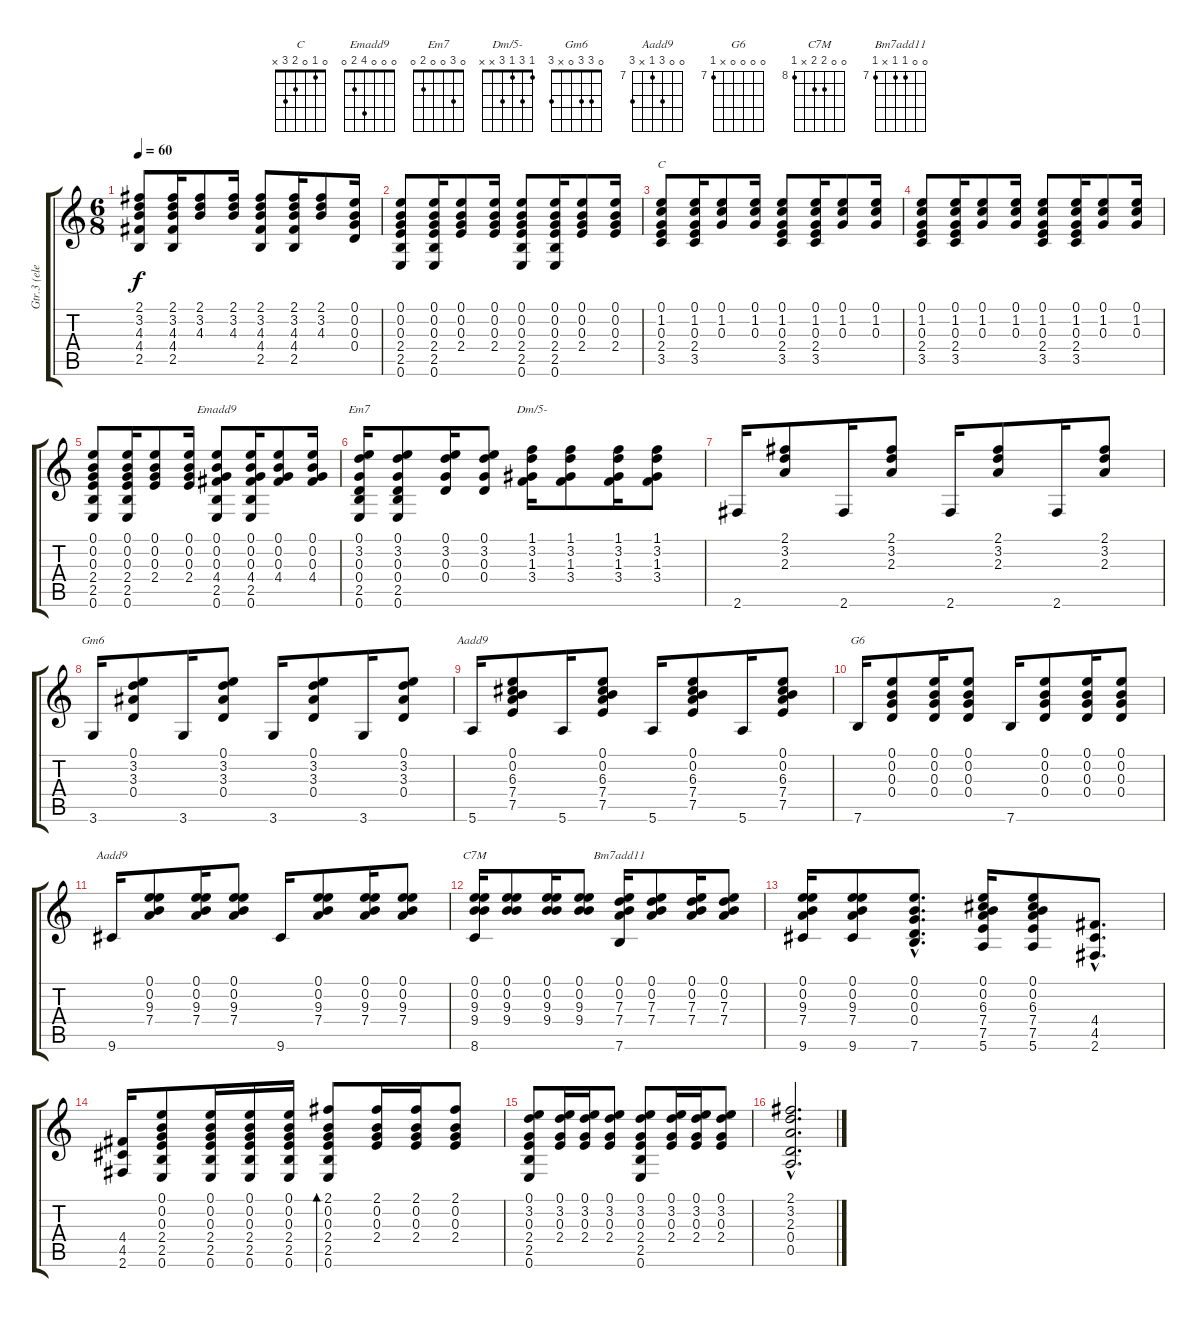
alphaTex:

\track ("Gtr.3 (elec.)" "Gtr.3 (ele") {instrument electricguitarjazz}
\staff {score tabs}
\tuning (E4 B3 G3 D3 A2 E2) {hide}
\chord ("C" 0 1 0 2 3 x)
\chord ("Emadd9" 0 0 0 4 2 0)
\chord ("Em7" 0 3 0 0 2 0)
\chord ("Dm/5-" 1 3 1 3 x x)
\chord ("Gm6" 0 3 3 0 x 3)
\chord ("Aadd9" 0 0 6 7 7 5) {firstfret 5}
\chord ("G6" 0 0 0 0 x 7) {firstfret 7}
\chord ("Aadd9" 0 0 9 7 x 9) {firstfret 7}
\chord ("C7M" 0 0 9 9 x 8) {firstfret 8}
\chord ("Bm7add11" 0 0 7 7 x 7) {firstfret 7}
\ts (6 8)
\tempo 60
\clef g2
\ks c
(2.1 3.2 4.3 4.4 2.5).8{dy f} (2.1 3.2 4.3 4.4 2.5).16 (2.1 3.2 4.3).8 (2.1 3.2 4.3).16 (2.1 3.2 4.3 4.4 2.5).8 (2.1 3.2 4.3 4.4 2.5).16 (2.1 3.2 4.3).8 (0.1 0.2 0.3 0.4).16 |
(0.1 0.2 0.3 2.4 2.5 0.6).8 (0.1 0.2 0.3 2.4 2.5 0.6).16 (0.1 0.2 0.3 2.4).8 (0.1 0.2 0.3 2.4).16 (0.1 0.2 0.3 2.4 2.5 0.6).8 (0.1 0.2 0.3 2.4 2.5 0.6).16 (0.1 0.2 0.3 2.4).8 (0.1 0.2 0.3 2.4).16 |
(0.1 1.2 0.3 2.4 3.5).8{ch "C"} (0.1 1.2 0.3 2.4 3.5).16 (0.1 1.2 0.3).8 (0.1 1.2 0.3).16 (0.1 1.2 0.3 2.4 3.5).8 (0.1 1.2 0.3 2.4 3.5).16 (0.1 1.2 0.3).8 (0.1 1.2 0.3).16 |
(0.1 1.2 0.3 2.4 3.5).8 (0.1 1.2 0.3 2.4 3.5).16 (0.1 1.2 0.3).8 (0.1 1.2 0.3).16 (0.1 1.2 0.3 2.4 3.5).8 (0.1 1.2 0.3 2.4 3.5).16 (0.1 1.2 0.3).8 (0.1 1.2 0.3).16 |
(0.1 0.2 0.3 2.4 2.5 0.6).8 (0.1 0.2 0.3 2.4 2.5 0.6).16 (0.1 0.2 0.3 2.4).8 (0.1 0.2 0.3 2.4).16 (0.1 0.2 0.3 4.4 2.5 0.6).8{ch "Emadd9"} (0.1 0.2 0.3 4.4 2.5 0.6).16 (0.1 0.2 0.3 4.4).8 (0.1 0.2 0.3 4.4).16 |
(0.1 3.2 0.3 0.4 2.5 0.6).16{ch "Em7"} (0.1 3.2 0.3 0.4 2.5 0.6).8 (0.1 3.2 0.3 0.4).16 (0.1 3.2 0.3 0.4).8 (1.1 3.2 1.3 3.4).16{ch "Dm/5-"} (1.1 3.2 1.3 3.4).8 (1.1 3.2 1.3 3.4).16 (1.1 3.2 1.3 3.4).8 |
2.6.16 (2.1 3.2 2.3).8 2.6.16 (2.1 3.2 2.3).8 2.6.16 (2.1 3.2 2.3).8 2.6.16 (2.1 3.2 2.3).8 |
3.6.16{ch "Gm6"} (0.1 3.2 3.3 0.4).8 3.6.16 (0.1 3.2 3.3 0.4).8 3.6.16 (0.1 3.2 3.3 0.4).8 3.6.16 (0.1 3.2 3.3 0.4).8 |
5.6.16{ch "Aadd9"} (0.1 0.2 6.3 7.4 7.5).8 5.6.16 (0.1 0.2 6.3 7.4 7.5).8 5.6.16 (0.1 0.2 6.3 7.4 7.5).8 5.6.16 (0.1 0.2 6.3 7.4 7.5).8 |
7.6.16{ch "G6"} (0.1 0.2 0.3 0.4).8 (0.1 0.2 0.3 0.4).16 (0.1 0.2 0.3 0.4).8 7.6.16 (0.1 0.2 0.3 0.4).8 (0.1 0.2 0.3 0.4).16 (0.1 0.2 0.3 0.4).8 |
9.6.16{ch "Aadd9"} (0.1 0.2 9.3 7.4).8 (0.1 0.2 9.3 7.4).16 (0.1 0.2 9.3 7.4).8 9.6.16 (0.1 0.2 9.3 7.4).8 (0.1 0.2 9.3 7.4).16 (0.1 0.2 9.3 7.4).8 |
(0.1 0.2 9.3 9.4 8.6).16{ch "C7M"} (0.1 0.2 9.3 9.4).8 (0.1 0.2 9.3 9.4).16 (0.1 0.2 9.3 9.4).8 (0.1 0.2 7.3 7.4 7.6).16{ch "Bm7add11"} (0.1 0.2 7.3 7.4).8 (0.1 0.2 7.3 7.4).16 (0.1 0.2 7.3 7.4).8 |
(0.1 0.2 9.3 7.4 9.6).16 (0.1 0.2 9.3 7.4 9.6).8 (0.1{hac} 0.2{hac} 0.3{hac} 0.4{hac} 7.6{hac}).8{d} (0.1 0.2 6.3 7.4 7.5 5.6).16 (0.1 0.2 6.3 7.4 7.5 5.6).8 (4.4{hac} 4.5{hac} 2.6{hac}).8{d} |
(4.4 4.5 2.6).16 (0.1 0.2 0.3 2.4 2.5 0.6).8 (0.1 0.2 0.3 2.4 2.5 0.6).16 (0.1 0.2 0.3 2.4 2.5 0.6).16 (0.1 0.2 0.3 2.4 2.5 0.6).16 (2.1 0.2 0.3 2.4 2.5 0.6).8{bd 60} (2.1 0.2 0.3 2.4).16 (2.1 0.2 0.3 2.4).16 (2.1 0.2 0.3 2.4).8 |
(0.1 3.2 0.3 2.4 2.5 0.6).8 (0.1 3.2 0.3 2.4).16 (0.1 3.2 0.3 2.4).16 (0.1 3.2 0.3 2.4).8 (0.1 3.2 0.3 2.4 2.5 0.6).8 (0.1 3.2 0.3 2.4).16 (0.1 3.2 0.3 2.4).16 (0.1 3.2 0.3 2.4).8 |
(2.1{hac} 3.2{hac} 2.3{hac} 0.4{hac} 0.5{hac}).2{d}
